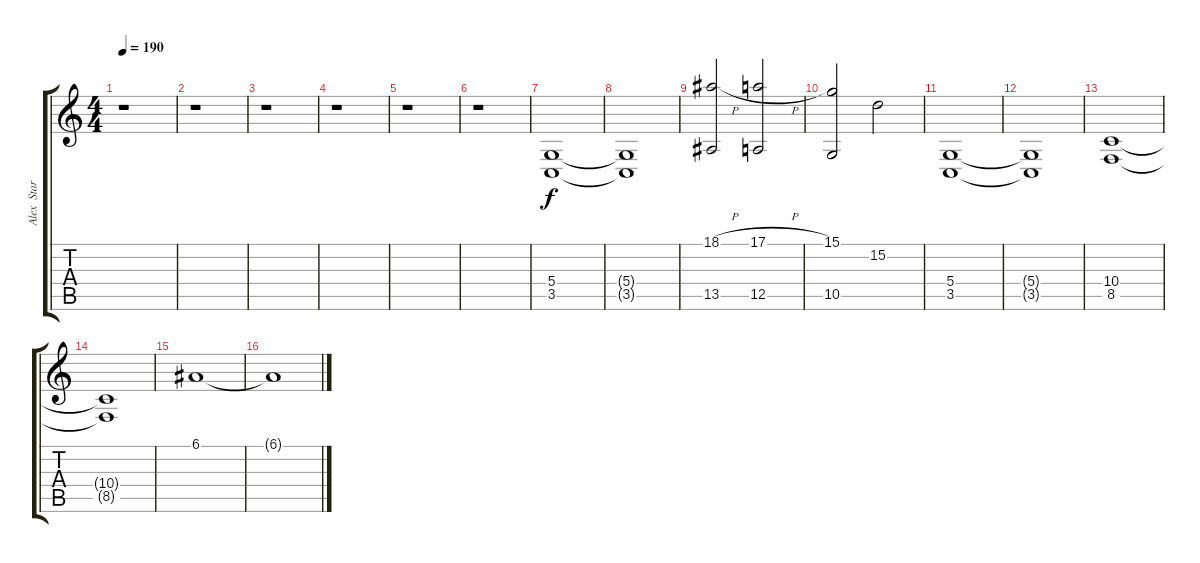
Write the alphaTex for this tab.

\track ("Alex  Staropoli 3" "Alex  Star") {instrument choiraahs}
\staff {score tabs}
\tuning (E4 B3 G3 D3 A2 E2) {hide}
\ts (4 4)
\tempo 190
\clef g2
\ks c
r.1{dy f} |
r.1 |
r.1 |
r.1 |
r.1 |
r.1 |
(5.4 3.5).1{instrument cello} |
(5.4{t} 3.5{t}).1 |
(18.1{h} 13.5).2 (17.1{h} 12.5).2 |
(15.1 10.5).2 15.2.2 |
(5.4 3.5).1 |
(5.4{t} 3.5{t}).1 |
(10.4 8.5).1 |
(10.4{t} 8.5{t}).1 |
6.1.1 |
6.1{t}.1
